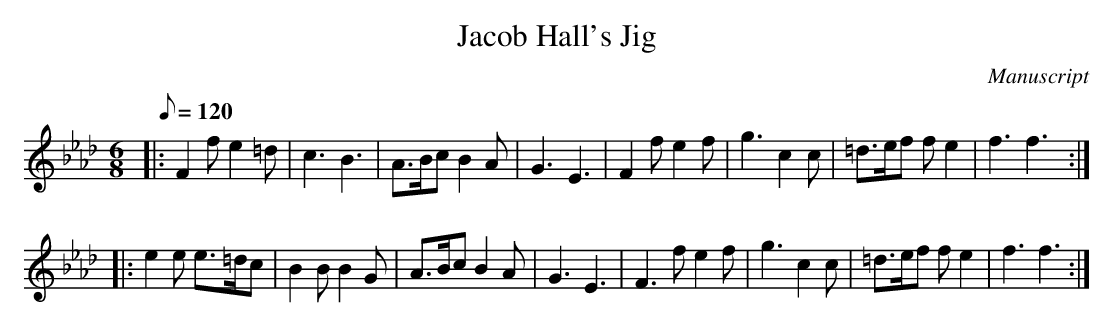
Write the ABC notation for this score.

X:1
T:Jacob Hall's Jig
M:6/8
L:1/8
Q:120
O:Manuscript
K:Fm
|: F2f e2=d  | c3  B3  | A>Bc B2A | G3 E3 | F2f e2f | g3 c2c | =d>ef fe2 | f3 f3 :|
|: e2e e>=dc | B2B B2G | A>Bc B2A | G3 E3 | F3f e2f | g3 c2c | =d>ef fe2 | f3 f3 :|
